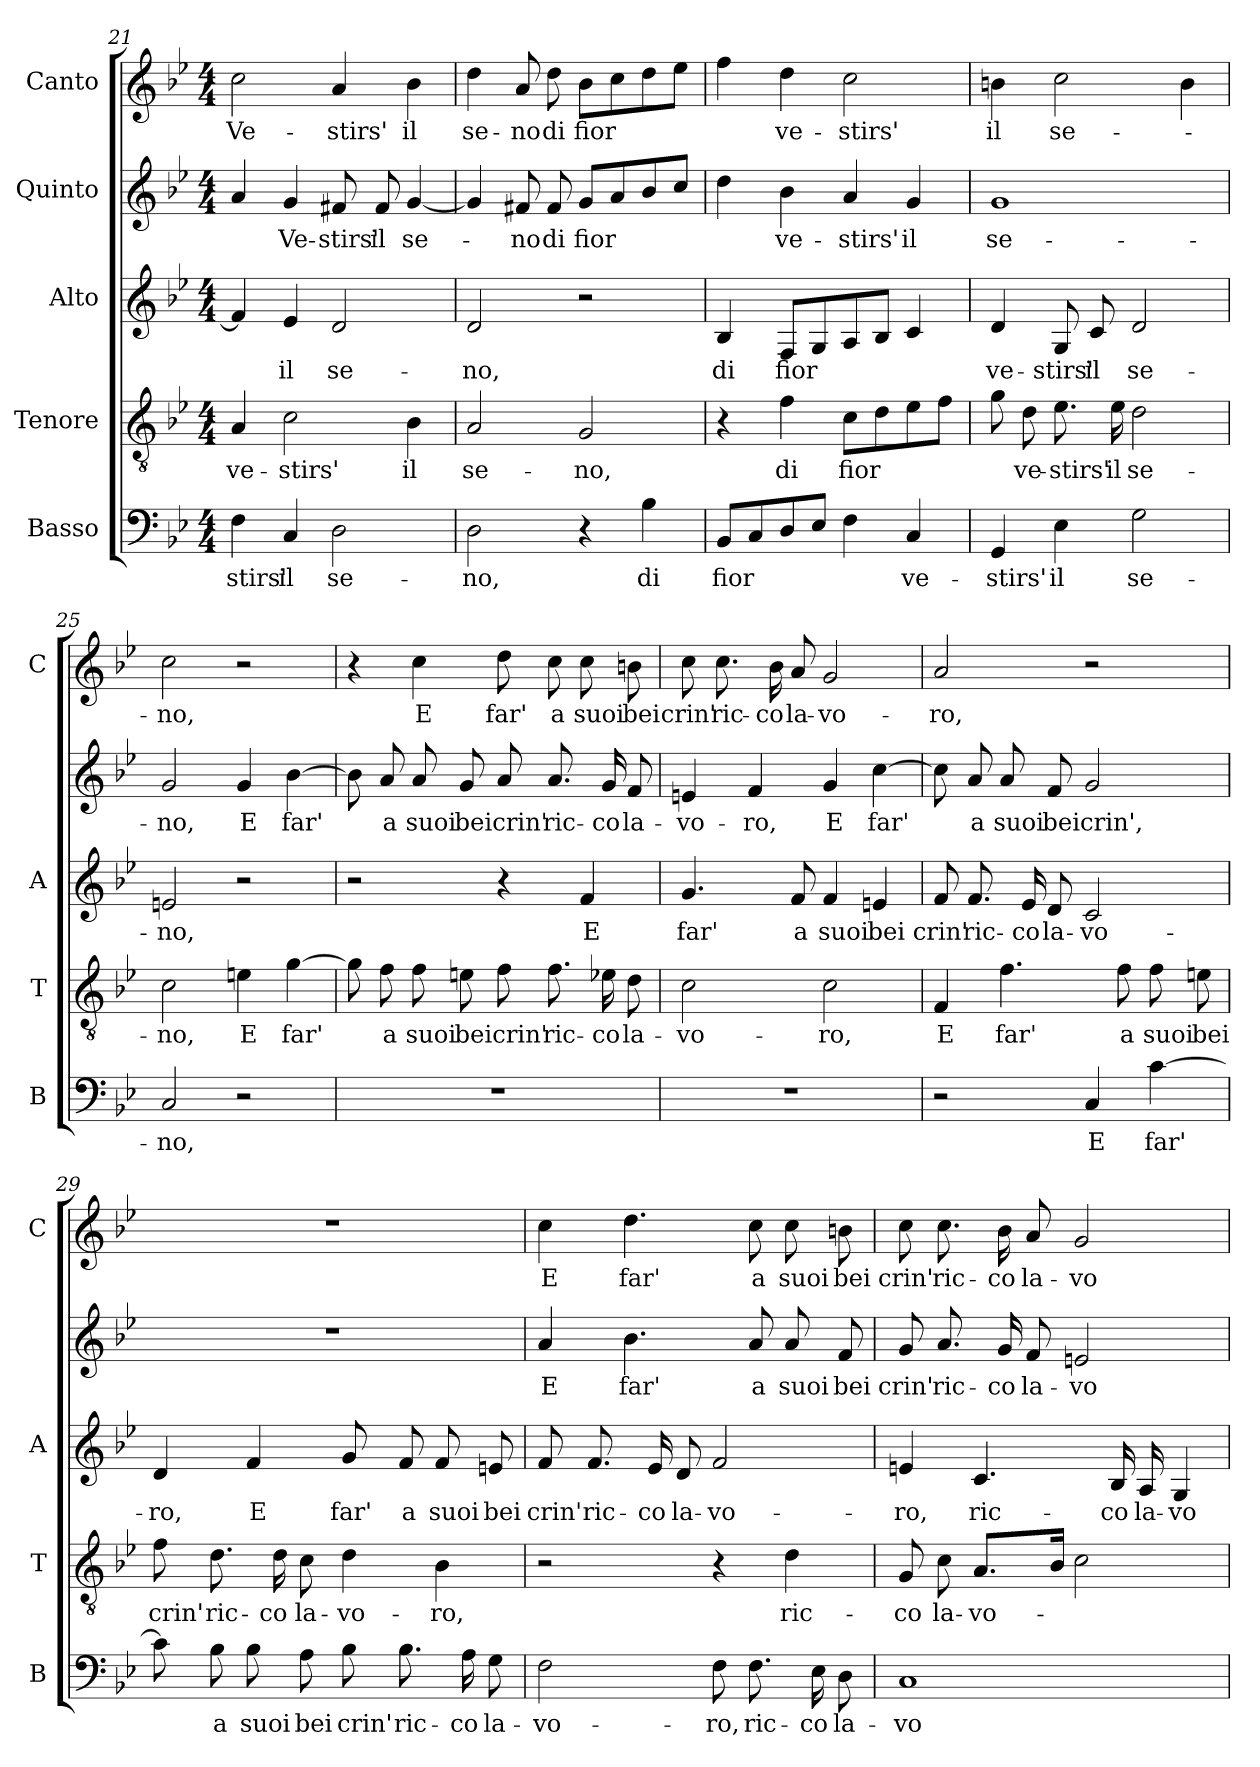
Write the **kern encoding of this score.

**kern	**text	**kern	**text	**kern	**text	**kern	**text	**kern	**text
*part5	*part5	*part4	*part4	*part3	*part3	*part2	*part2	*part1	*part1
*staff5	*staff5	*staff4	*staff4	*staff3	*staff3	*staff2	*staff2	*staff1	*staff1
*I"Basso	*	*I"Tenore	*	*I"Alto	*	*I"Quinto	*	*I"Canto	*
*I'B	*	*I'T	*	*I'A	*	*	*	*I'C	*
*clefF4	*	*clefGv2	*	*clefG2	*	*clefG2	*	*clefG2	*
*k[b-e-]	*	*k[b-e-]	*	*k[b-e-]	*	*k[b-e-]	*	*k[b-e-]	*
*B-:	*	*B-:	*	*B-:	*	*B-:	*	*B-:	*
*M4/4	*	*M4/4	*	*M4/4	*	*M4/4	*	*M4/4	*
=21	=21	=21	=21	=21	=21	=21	=21	=21	=21
!	!LO:LY:b	!	!LO:LY:b	!	!	!	!	!	!LO:LY:b
4F\	-stirs'	4A/	ve-	4f/]	.	4a/	.	2cc\	Ve-
!	!LO:LY:b	!	!LO:LY:b	!	!LO:LY:b	!	!LO:LY:b	!	!
4C/	il	2c\	-stirs'	4e-/	il	4g/	Ve-	.	.
!	!LO:LY:b	!	!	!	!LO:LY:b	!	!LO:LY:b	!	!LO:LY:b
2D\	se-	.	.	2d/	se-	8f#X/	-stirs'	4a/	-stirs'
!	!	!	!	!	!	!	!LO:LY:b	!	!
.	.	.	.	.	.	8f#/	il	.	.
!	!	!	!LO:LY:b	!	!	!	!LO:LY:b	!	!LO:LY:b
.	.	4B-\	il	.	.	[4g/	se-	4b-\	il
=22	=22	=22	=22	=22	=22	=22	=22	=22	=22
!	!LO:LY:b	!	!LO:LY:b	!	!LO:LY:b	!	!	!	!LO:LY:b
2D\	-no,	2A/	se-	2d/	-no,	4g/]	.	4dd\	se-
!	!	!	!	!	!	!	!LO:LY:b	!	!LO:LY:b
.	.	.	.	.	.	8f#X/	-no	8a/	-no
!	!	!	!	!	!	!	!LO:LY:b	!	!LO:LY:b
.	.	.	.	.	.	8f#/	di	8dd\	di
!	!	!	!LO:LY:b	!	!	!	!LO:LY:b	!	!LO:LY:b
4r	.	2G/	-no,	2r	.	8g/L	fior	8b-\L	fior
.	.	.	.	.	.	8a/	.	8cc\	.
!	!LO:LY:b	!	!	!	!	!	!	!	!
4B-\	di	.	.	.	.	8b-/	.	8dd\	.
.	.	.	.	.	.	8cc/J	.	8ee-\J	.
=23	=23	=23	=23	=23	=23	=23	=23	=23	=23
!	!LO:LY:b	!	!	!	!LO:LY:b	!	!	!	!
8BB-/L	fior	4r	.	4B-/	di	4dd\	.	4ff\	.
8C/	.	.	.	.	.	.	.	.	.
!	!	!	!LO:LY:b	!	!LO:LY:b	!	!LO:LY:b	!	!LO:LY:b
8D/	.	4f\	di	8F/L	fior	4b-\	ve-	4dd\	ve-
8E-/J	.	.	.	8G/	.	.	.	.	.
!	!	!	!LO:LY:b	!	!	!	!LO:LY:b	!	!LO:LY:b
4F\	.	8c\L	fior	8A/	.	4a/	-stirs'	2cc\	-stirs'
.	.	8d\	.	8B-/J	.	.	.	.	.
!	!LO:LY:b	!	!	!	!	!	!LO:LY:b	!	!
4C/	ve-	8e-\	.	4c/	.	4g/	il	.	.
.	.	8f\J	.	.	.	.	.	.	.
!!LO:PB:g=z
=24	=24	=24	=24	=24	=24	=24	=24	=24	=24
!	!LO:LY:b	!	!	!	!LO:LY:b	!	!LO:LY:b	!	!LO:LY:b
4GG/	-stirs'	8g\	.	4d/	ve-	1g	se-	4bn\	il
!	!	!	!LO:LY:b	!	!	!	!	!	!
.	.	8d\	ve-	.	.	.	.	.	.
!	!LO:LY:b	!	!LO:LY:b	!	!LO:LY:b	!	!	!	!LO:LY:b
4E-\	il	8.e-\	-stirs'	8G/	-stirs'	.	.	2cc\	se-
!	!	!	!	!	!LO:LY:b	!	!	!	!
.	.	.	.	8c/	il	.	.	.	.
!	!	!	!LO:LY:b	!	!	!	!	!	!
.	.	16e-\	il	.	.	.	.	.	.
!	!LO:LY:b	!	!LO:LY:b	!	!LO:LY:b	!	!	!	!
2G\	se-	2d\	se-	2d/	se-	.	.	.	.
.	.	.	.	.	.	.	.	4b\	.
=25	=25	=25	=25	=25	=25	=25	=25	=25	=25
!	!LO:LY:b	!	!LO:LY:b	!	!LO:LY:b	!	!LO:LY:b	!	!LO:LY:b
2C/	-no,	2c\	-no,	2en/	-no,	2g/	-no,	2cc\	-no,
!	!	!	!LO:LY:b	!	!	!	!LO:LY:b	!	!
2r	.	4en\	E	2r	.	4g/	E	2r	.
!	!	!	!LO:LY:b	!	!	!	!LO:LY:b	!	!
.	.	[4g\	far'	.	.	[4b-\	far'	.	.
=26	=26	=26	=26	=26	=26	=26	=26	=26	=26
1r	.	8g\]	.	2r	.	8b-\]	.	4r	.
!	!	!	!LO:LY:b	!	!	!	!LO:LY:b	!	!
.	.	8f\	a	.	.	8a/	a	.	.
!	!	!	!LO:LY:b	!	!	!	!LO:LY:b	!	!LO:LY:b
.	.	8f\	suoi	.	.	8a/	suoi	4cc\	E
!	!	!	!LO:LY:b	!	!	!	!LO:LY:b	!	!
.	.	8en\	bei	.	.	8g/	bei	.	.
!	!	!	!LO:LY:b	!	!	!	!LO:LY:b	!	!LO:LY:b
.	.	8f\	crin'	4r	.	8a/	crin'	8dd\	far'
!	!	!	!LO:LY:b	!	!	!	!LO:LY:b	!	!LO:LY:b
.	.	8.f\	ric-	.	.	8.a/	ric-	8cc\	a
!	!	!	!	!	!LO:LY:b	!	!	!	!LO:LY:b
.	.	.	.	4f/	E	.	.	8cc\	suoi
!	!	!	!LO:LY:b	!	!	!	!LO:LY:b	!	!
.	.	16e-X\	-co	.	.	16g/	-co	.	.
!	!	!	!LO:LY:b	!	!	!	!LO:LY:b	!	!LO:LY:b
.	.	8d\	la-	.	.	8f/	la-	8bn\	bei
=27	=27	=27	=27	=27	=27	=27	=27	=27	=27
!	!	!	!LO:LY:b	!	!LO:LY:b	!	!LO:LY:b	!	!LO:LY:b
1r	.	2c\	-vo-	4.g/	far'	4en/	-vo-	8cc\	crin'
!	!	!	!	!	!	!	!	!	!LO:LY:b
.	.	.	.	.	.	.	.	8.cc\	ric-
!	!	!	!	!	!	!	!LO:LY:b	!	!
.	.	.	.	.	.	4f/	-ro,	.	.
!	!	!	!	!	!	!	!	!	!LO:LY:b
.	.	.	.	.	.	.	.	16b-\	-co
!	!	!	!	!	!LO:LY:b	!	!	!	!LO:LY:b
.	.	.	.	8f/	a	.	.	8a/	la-
!	!	!	!LO:LY:b	!	!LO:LY:b	!	!LO:LY:b	!	!LO:LY:b
.	.	2c\	-ro,	4f/	suoi	4g/	E	2g/	-vo-
!	!	!	!	!	!LO:LY:b	!	!LO:LY:b	!	!
.	.	.	.	4en/	bei	[4cc\	far'	.	.
!!LO:LB:g=z
=28	=28	=28	=28	=28	=28	=28	=28	=28	=28
!	!	!	!LO:LY:b	!	!LO:LY:b	!	!	!	!LO:LY:b
2r	.	4F/	E	8f/	crin'	8cc\]	.	2a/	-ro,
!	!	!	!	!	!LO:LY:b	!	!LO:LY:b	!	!
.	.	.	.	8.f/	ric-	8a/	a	.	.
!	!	!	!LO:LY:b	!	!	!	!LO:LY:b	!	!
.	.	4.f\	far'	.	.	8a/	suoi	.	.
!	!	!	!	!	!LO:LY:b	!	!	!	!
.	.	.	.	16e-/	-co	.	.	.	.
!	!	!	!	!	!LO:LY:b	!	!LO:LY:b	!	!
.	.	.	.	8d/	la-	8f/	bei	.	.
!	!LO:LY:b	!	!	!	!LO:LY:b	!	!LO:LY:b	!	!
4C/	E	.	.	2c/	-vo-	2g/	crin',	2r	.
!	!	!	!LO:LY:b	!	!	!	!	!	!
.	.	8f\	a	.	.	.	.	.	.
!	!LO:LY:b	!	!LO:LY:b	!	!	!	!	!	!
[4c\	far'	8f\	suoi	.	.	.	.	.	.
!	!	!	!LO:LY:b	!	!	!	!	!	!
.	.	8en\	bei	.	.	.	.	.	.
=29	=29	=29	=29	=29	=29	=29	=29	=29	=29
!	!	!	!LO:LY:b	!	!LO:LY:b	!	!	!	!
8c\]	.	8f\	crin'	4d/	-ro,	1r	.	1r	.
!	!LO:LY:b	!	!LO:LY:b	!	!	!	!	!	!
8B-\	a	8.d\	ric-	.	.	.	.	.	.
!	!LO:LY:b	!	!	!	!LO:LY:b	!	!	!	!
8B-\	suoi	.	.	4f/	E	.	.	.	.
!	!	!	!LO:LY:b	!	!	!	!	!	!
.	.	16d\	-co	.	.	.	.	.	.
!	!LO:LY:b	!	!LO:LY:b	!	!	!	!	!	!
8A\	bei	8c\	la-	.	.	.	.	.	.
!	!LO:LY:b	!	!LO:LY:b	!	!LO:LY:b	!	!	!	!
8B-\	crin'	4d\	-vo-	8g/	far'	.	.	.	.
!	!LO:LY:b	!	!	!	!LO:LY:b	!	!	!	!
8.B-\	ric-	.	.	8f/	a	.	.	.	.
!	!	!	!LO:LY:b	!	!LO:LY:b	!	!	!	!
.	.	4B-\	-ro,	8f/	suoi	.	.	.	.
!	!LO:LY:b	!	!	!	!	!	!	!	!
16A\	-co	.	.	.	.	.	.	.	.
!	!LO:LY:b	!	!	!	!LO:LY:b	!	!	!	!
8G\	la-	.	.	8en/	bei	.	.	.	.
=30	=30	=30	=30	=30	=30	=30	=30	=30	=30
!	!LO:LY:b	!	!	!	!LO:LY:b	!	!LO:LY:b	!	!LO:LY:b
2F\	-vo-	2r	.	8f/	crin'	4a/	E	4cc\	E
!	!	!	!	!	!LO:LY:b	!	!	!	!
.	.	.	.	8.f/	ric-	.	.	.	.
!	!	!	!	!	!	!	!LO:LY:b	!	!LO:LY:b
.	.	.	.	.	.	4.b-\	far'	4.dd\	far'
!	!	!	!	!	!LO:LY:b	!	!	!	!
.	.	.	.	16e-/	-co	.	.	.	.
!	!	!	!	!	!LO:LY:b	!	!	!	!
.	.	.	.	8d/	la-	.	.	.	.
!	!LO:LY:b	!	!	!	!LO:LY:b	!	!	!	!
8F\	-ro,	4r	.	2f/	-vo-	.	.	.	.
!	!LO:LY:b	!	!	!	!	!	!LO:LY:b	!	!LO:LY:b
8.F\	ric-	.	.	.	.	8a/	a	8cc\	a
!	!	!	!LO:LY:b	!	!	!	!LO:LY:b	!	!LO:LY:b
.	.	4d\	ric-	.	.	8a/	suoi	8cc\	suoi
!	!LO:LY:b	!	!	!	!	!	!	!	!
16E-\	-co	.	.	.	.	.	.	.	.
!	!LO:LY:b	!	!	!	!	!	!LO:LY:b	!	!LO:LY:b
8D\	la-	.	.	.	.	8f/	bei	8bn\	bei
=31	=31	=31	=31	=31	=31	=31	=31	=31	=31
!	!LO:LY:b	!	!LO:LY:b	!	!LO:LY:b	!	!LO:LY:b	!	!LO:LY:b
1C	-vo-	8G/	-co	4en/	-ro,	8g/	crin'	8cc\	crin'
!	!	!	!LO:LY:b	!	!	!	!LO:LY:b	!	!LO:LY:b
.	.	8c\	la-	.	.	8.a/	ric-	8.cc\	ric-
!	!	!	!LO:LY:b	!	!LO:LY:b	!	!	!	!
.	.	8.A/L	-vo-	4.c/	ric-	.	.	.	.
!	!	!	!	!	!	!	!LO:LY:b	!	!LO:LY:b
.	.	.	.	.	.	16g/	-co	16b-\	-co
!	!	!	!	!	!	!	!LO:LY:b	!	!LO:LY:b
.	.	.	.	.	.	8f/	la-	8a/	la-
.	.	16B-/Jk	.	.	.	.	.	.	.
!	!	!	!	!	!	!	!LO:LY:b	!	!LO:LY:b
.	.	2c\	.	.	.	2en/	-vo-	2g/	-vo-
!	!	!	!	!	!LO:LY:b	!	!	!	!
.	.	.	.	16B-/	-co	.	.	.	.
!	!	!	!	!	!LO:LY:b	!	!	!	!
.	.	.	.	16A/	la-	.	.	.	.
!	!	!	!	!	!LO:LY:b	!	!	!	!
.	.	.	.	4G/	-vo-	.	.	.	.
=	=	=	=	=	=	=	=	=	=
*-	*-	*-	*-	*-	*-	*-	*-	*-	*-
